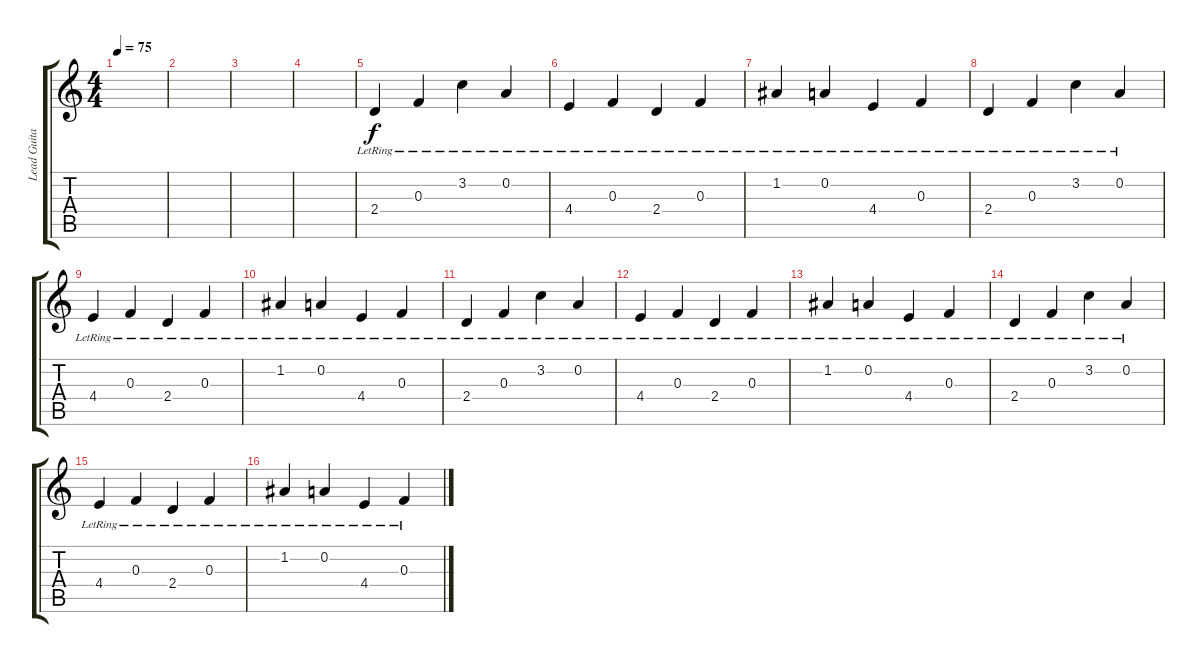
\track ("Lead Guitar" "Lead Guita") {instrument overdrivenguitar}
\staff {score tabs}
\tuning (D4 A3 F3 C3 G2 C2) {hide}
\ts (4 4)
\tempo 75
\clef g2
\ks c
|
|
|
|
2.4{lr}.4{volume 8 instrument overdrivenguitar} 0.3{lr}.4 3.2{lr}.4 0.2{lr}.4 |
4.4{lr}.4 0.3{lr}.4 2.4{lr}.4 0.3{lr}.4 |
1.2{lr}.4 0.2{lr}.4 4.4{lr}.4 0.3{lr}.4 |
2.4{lr}.4 0.3{lr}.4 3.2{lr}.4 0.2{lr}.4 |
4.4{lr}.4{volume 9} 0.3{lr}.4 2.4{lr}.4 0.3{lr}.4 |
1.2{lr}.4 0.2{lr}.4 4.4{lr}.4 0.3{lr}.4 |
2.4{lr}.4 0.3{lr}.4 3.2{lr}.4 0.2{lr}.4 |
4.4{lr}.4 0.3{lr}.4 2.4{lr}.4 0.3{lr}.4 |
1.2{lr}.4 0.2{lr}.4{volume 10} 4.4{lr}.4 0.3{lr}.4 |
2.4{lr}.4 0.3{lr}.4 3.2{lr}.4 0.2{lr}.4 |
4.4{lr}.4 0.3{lr}.4 2.4{lr}.4 0.3{lr}.4 |
1.2{lr}.4 0.2{lr}.4 4.4{lr}.4 0.3{lr}.4
